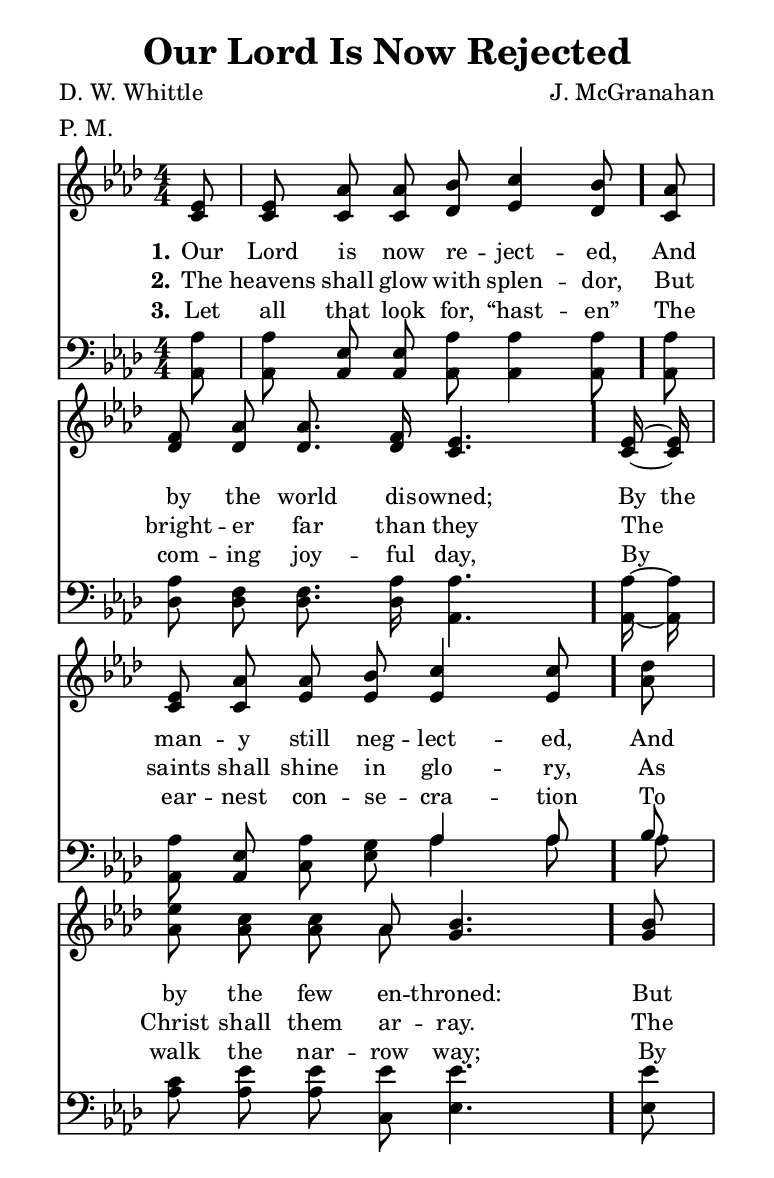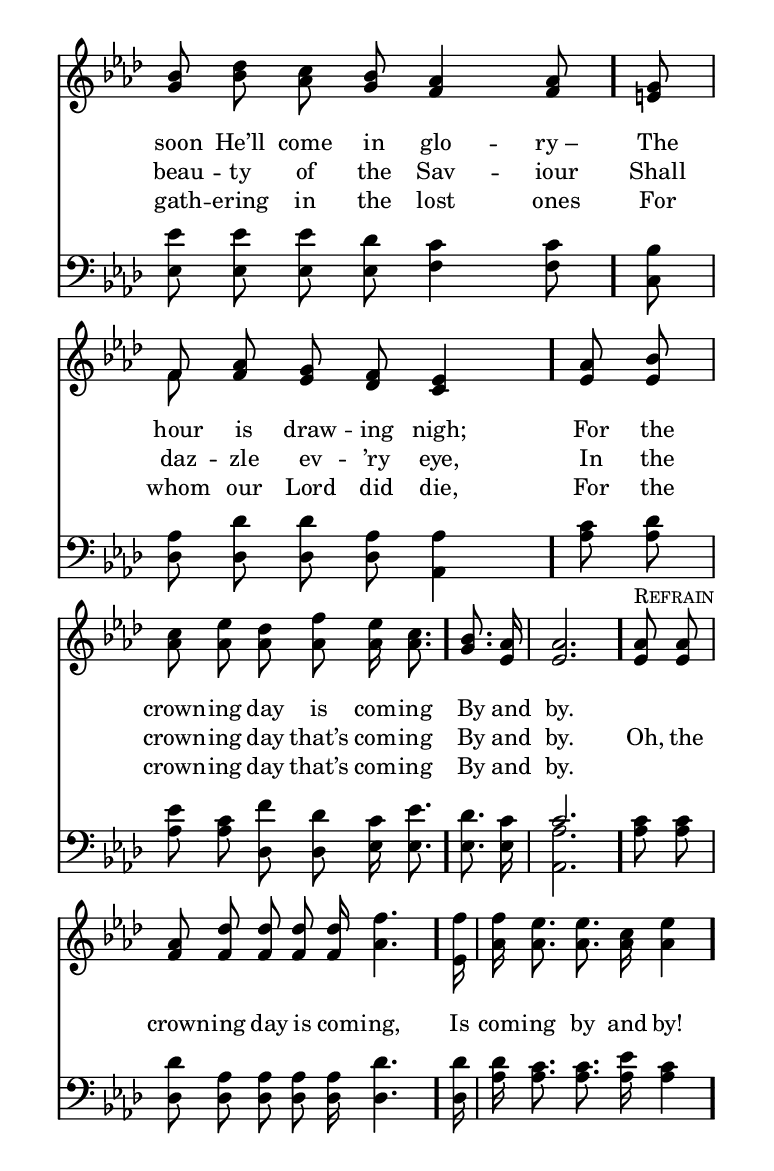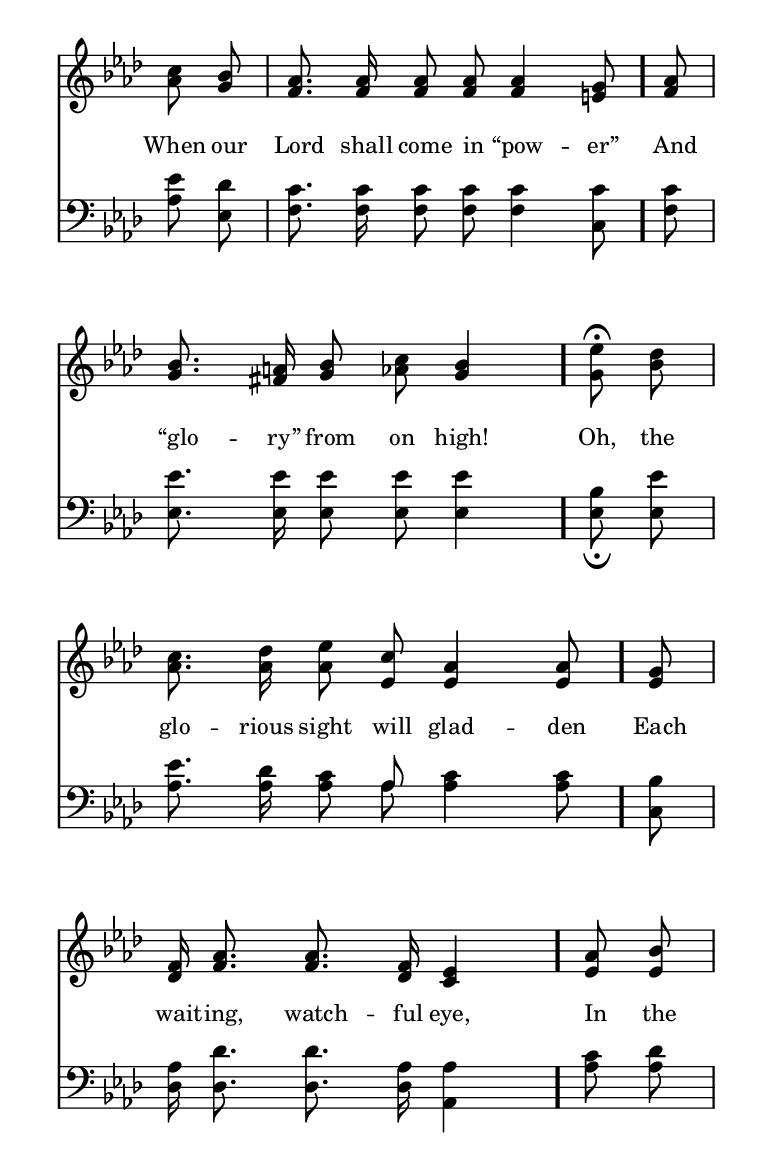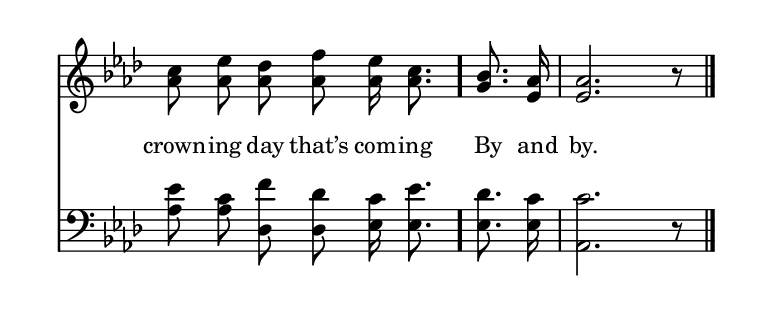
\include "common/global.ily"
\paper {
  \include "common/paper.ily"
  page-count = 2
systems-per-page = 4

}

\header{
  hymnnumber = "188"
  title = "Our Lord Is Now Rejected"
  tunename = ""
  meter = "P. M."
  poet = "D. W. Whittle"
  composer = "J. McGranahan"
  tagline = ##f
}

ta = { \tempo 4=80 }
tb = { \tempo 4=40 }

patternA = { c8 | c8 c c c c4 c8 }
patternC = { c16 ~ c16 | c8 c c c c4 c8 }
patternB = { c8 | c8 c c8. c16 c4. }
patternD = { c8 | c8 c c c c4. }
patternE = { c8 | c8 c c c c4 }
patternF = { c8 c | c c c c c16 c8. c8. c16 | c2. }

patternG = { aes8 aes | aes des des des des16 f4. }
patternH = { f16 | f ees8. ees c16 ees4 }
patternI = { c8 bes | aes8. aes16 aes8 aes aes4 g8 }
patternJ = { aes8 | bes8. a16 bes8 c bes4 }
patternK = { ees8 des | c8. des16 ees8 c aes4 aes8 }
patternL = { g8 | f16 aes8. aes f16 ees4 }

global = {
  \include "common/overrides.ily"
  \override Staff.TimeSignature.style = #'numbered
  \time 4/4
  \override Score.MetronomeMark.transparent = ##t % hide all fermata changes too
  \ta
  \key aes \major
  \partial 8
  \autoBeamOff
}

notesSoprano = {
\global
\relative c' {

  \changePitch \patternA { ees | ees aes aes bes c bes }
  \changePitch \patternB { aes | f aes aes f ees }
  \changePitch \patternC { ees ~ ees | ees aes aes bes c c }
  \changePitch \patternD { des | ees c c aes bes }
  \changePitch \patternA { bes | bes des c bes aes aes }
  \changePitch \patternE { g | f aes g f ees }
  \changePitch \patternF { aes bes | c ees des f ees c bes aes | aes }

  \eogbreak

  << s^\markup { \small \caps "Refrain" }
  { aes8 aes | aes des des des des16 f4. } >>
  f16 | f ees8. ees c16 ees4
  c8 bes | aes8. aes16 aes8 aes aes4 g8
  aes8 | bes8. a16 bes8 c bes4
  \ta ees8 \fermata \ta des | c8. des16 ees8 c aes4 aes8
  g8 | f16 aes8. aes f16 ees4
  aes8 bes | c ees des f ees16 c8. bes aes16 | aes2. r8

  \bar "|."

}
}

notesAlto = {
\global
\relative e' {

  \changePitch \patternA { c | c c c des ees des }
  \changePitch \patternB { c | des des des des | c }
  \changePitch \patternC { c ~ c | c c ees ees ees ees }
  \changePitch \patternD { aes | aes aes aes aes g }
  \changePitch \patternA { g | g bes aes g f f }
  \changePitch \patternE { e | f f ees des c }
  \changePitch \patternF { ees ees | aes aes aes aes aes aes g ees | ees }

  \changePitch \patternG { ees ees | f f f f f aes }
  \changePitch \patternH { es | aes aes aes aes aes }
  \changePitch \patternI { aes g | f f f f f e }
  \changePitch \patternJ { f | g fis g aes! g }
  \changePitch \patternK { g bes | aes aes aes ees ees ees }
  \changePitch \patternL { ees | des f f des c }
  \changePitch \patternF { ees ees | aes aes aes aes aes aes g ees | ees r }

}
}

notesTenor = {
\global
\relative a {

  \changePitch \patternA { aes | aes ees ees aes aes aes }
  \changePitch \patternB { aes | aes f f aes aes }
  \changePitch \patternC { aes ~ aes | aes ees aes g aes aes }
  \changePitch \patternD { bes | c ees ees ees ees }
  \changePitch \patternA { ees | ees ees ees des c c }
  \changePitch \patternE { bes | aes des des aes aes }
  \changePitch \patternF { c des | ees c f des c ees des c | c }

  \changePitch \patternG { c c | des aes aes aes aes des }
  \changePitch \patternH { des | des c c ees c }
  \changePitch \patternI { ees des | c c c c c c }
  \changePitch \patternJ { c | ees ees ees ees ees }
  \changePitch \patternK { bes ees | ees des c aes c c }
  \changePitch \patternL { bes | aes des des aes aes }
  \changePitch \patternF { c des | ees c f des c ees des c | c r }

}
}

notesBass = {
\global
\relative f, {

  \changePitch \patternA { aes | aes aes aes aes aes aes }
  \changePitch \patternB { aes | des des des des aes }
  \changePitch \patternC { aes ~ aes | aes aes c ees aes aes }
  \changePitch \patternD { aes | aes aes aes c, ees }
  \changePitch \patternA { ees | ees ees ees ees f f }
  \changePitch \patternE { c | des des des des aes }
  \changePitch \patternF { aes' aes | aes aes des, des ees ees ees ees | < aes aes, > }

  \changePitch \patternG { aes aes | des, des des des des des }
  \changePitch \patternH { des | aes' aes aes aes aes }
  \changePitch \patternI { aes ees | f f f f f c }
  \changePitch \patternJ { f | ees ees ees ees ees }
  \changePitch \patternK { ees_\fermata ees | aes aes aes aes aes aes }
  \changePitch \patternL { c, | des des des des aes }
  \changePitch \patternF { aes' aes | aes aes des, des ees ees ees ees | aes, r }

}
}

Refrain = \lyricmode {

Oh, the crown -- ing day is com -- ing, \bar "."
Is com -- ing by and by! \bar "."
When our Lord shall come in “pow -- er” \bar "."
And “glo -- ry” from on high! \bar "."
Oh, the glo -- rious sight will glad -- den \bar "."
Each wait -- ing, watch -- ful eye, \bar "."
In the crown -- ing day that’s com -- ing \bar "."
By and by. \bar "."

}

wordsA = \lyricmode {
\set stanza = "1."

Our Lord is now re -- ject -- ed, \bar "."
And by the world dis -- owned; \bar "."
{ \mon } By the { \moff } man -- y still neg -- lect -- ed, \bar "."
And by the few en -- throned: \bar "."
But soon He’ll come in glo -- ry_– \bar "."
The hour is draw -- ing nigh; \bar "."
For the crown -- ing day is com -- ing \bar "."
By and by. \bar "."

}

wordsB = \lyricmode {
\set stanza = "2."

The heavens shall glow with splen -- dor,
But bright -- er far than they
The saints shall shine in glo -- ry,
As Christ shall them ar -- ray.
The beau -- ty of the Sav -- iour
Shall daz -- zle ev -- ’ry eye,
In the crown -- ing day that’s com -- ing
By and by.

\Refrain

}

wordsC = \lyricmode {
\set stanza = "3."

Let all that look for, “hast -- en”
The com -- ing joy -- ful day,
By ear -- nest con -- se -- cra -- tion
To walk the nar -- row way;
By gath -- ering in the lost ones
For whom our Lord did die,
For the crown -- ing day that’s com -- ing
By and by.

}

\score {
  \context ChoirStaff <<
    \context Staff = upper <<
      \set Staff.autoBeaming = ##f
      \set ChoirStaff.systemStartDelimiter = #'SystemStartBar
      \set ChoirStaff.printPartCombineTexts = ##f
      \partcombine #'(2 . 11) \notesSoprano \notesAlto
      \context NullVoice = sopranos { \voiceOne << \notesSoprano >> }
      \context Lyrics = one   \lyricsto sopranos \wordsA
      \context Lyrics = two   \lyricsto sopranos \wordsB
      \context Lyrics = three \lyricsto sopranos \wordsC
    >>
    \context Staff = men <<
      \set Staff.autoBeaming = ##f
      \clef bass
      \set ChoirStaff.printPartCombineTexts = ##f
      \partcombine #'(2 . 11) \notesTenor \notesBass
    >>
  >>
  \layout {
    \include "common/layout.ily"
  }
  #(cond ((ly:get-option 'eog-midi-permitted) #{ \midi{
    \include "common/midi.ily"
  } #}))
}

\version "2.19.49"  % necessary for upgrading to future LilyPond versions.

% vi:set et ts=2 sw=2 ai nocindent syntax=lilypond:
